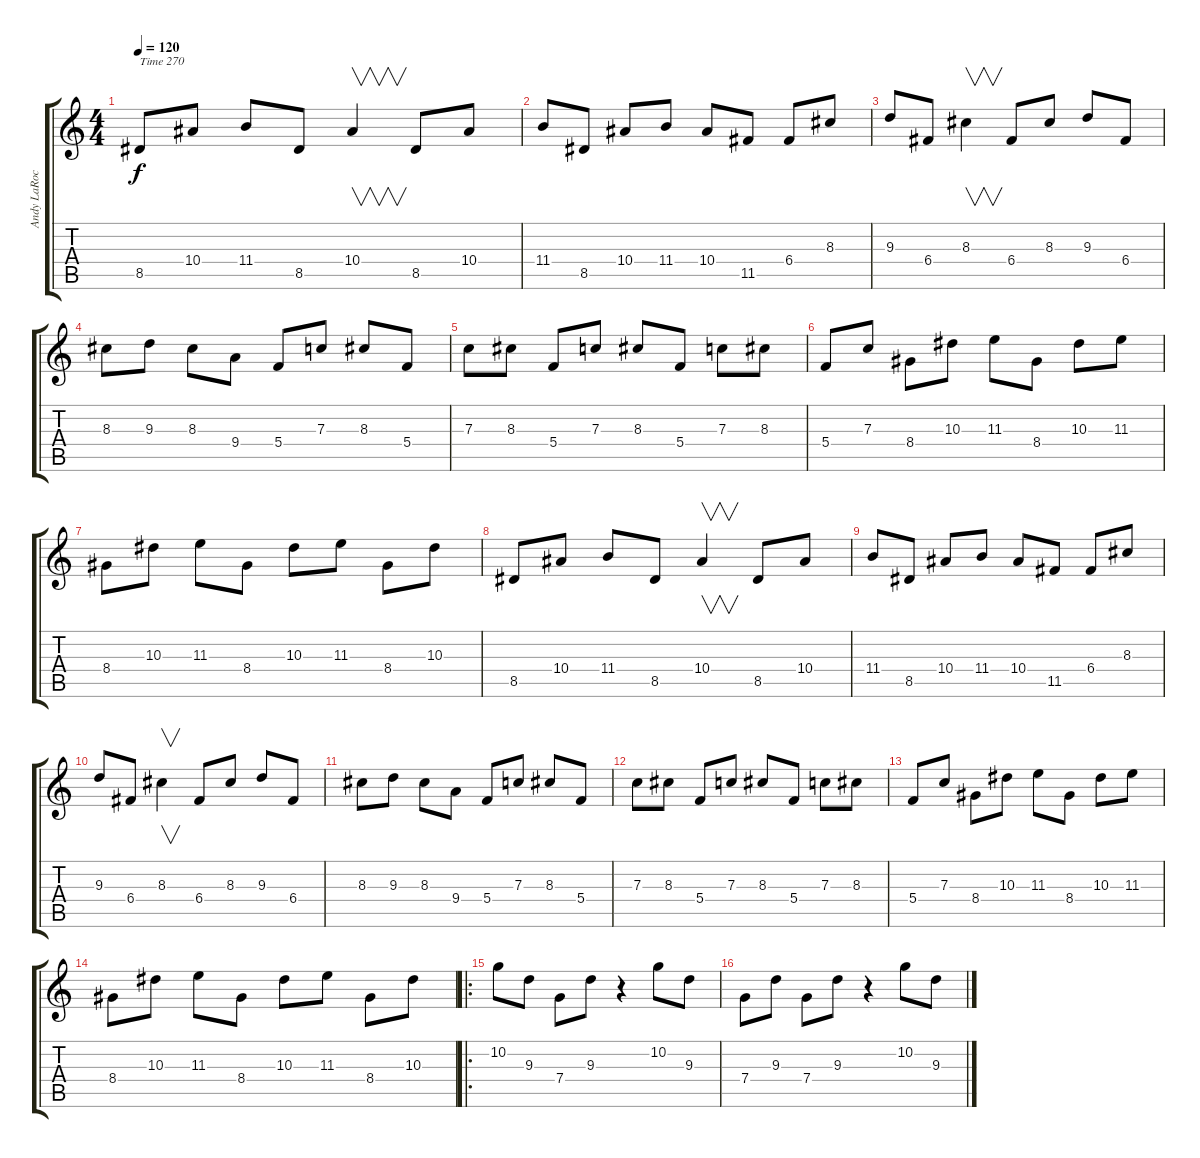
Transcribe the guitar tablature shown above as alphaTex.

\track ("Andy LaRocque" "Andy LaRoc") {instrument distortionguitar}
\staff {score tabs}
\tuning (D4 A3 F3 C3 G2 D2) {hide}
\ts (4 4)
\tempo 120
\tempo 210
\tempo 120
\clef g2
\ks c
8.5.8{txt "Time 270" dy f instrument distortionguitar} 10.4.8 11.4.8 8.5.8 10.4.4{v} 8.5.8 10.4.8 |
11.4.8 8.5.8 10.4.8 11.4.8 10.4.8 11.5.8 6.4.8 8.3.8 |
9.3.8 6.4.8 8.3.4{v} 6.4.8 8.3.8 9.3.8 6.4.8 |
8.3.8 9.3.8 8.3.8 9.4.8 5.4.8 7.3.8 8.3.8 5.4.8 |
7.3.8 8.3.8 5.4.8 7.3.8 8.3.8 5.4.8 7.3.8 8.3.8 |
5.4.8 7.3.8 8.4.8 10.3.8 11.3.8 8.4.8 10.3.8 11.3.8 |
8.4.8 10.3.8 11.3.8 8.4.8 10.3.8 11.3.8 8.4.8 10.3.8 |
8.5.8 10.4.8 11.4.8 8.5.8 10.4.4{v} 8.5.8 10.4.8 |
11.4.8 8.5.8 10.4.8 11.4.8 10.4.8 11.5.8 6.4.8 8.3.8 |
9.3.8 6.4.8 8.3.4{v} 6.4.8 8.3.8 9.3.8 6.4.8 |
8.3.8 9.3.8 8.3.8 9.4.8 5.4.8 7.3.8 8.3.8 5.4.8 |
7.3.8 8.3.8 5.4.8 7.3.8 8.3.8 5.4.8 7.3.8 8.3.8 |
5.4.8 7.3.8 8.4.8 10.3.8 11.3.8 8.4.8 10.3.8 11.3.8 |
8.4.8 10.3.8 11.3.8 8.4.8 10.3.8 11.3.8 8.4.8 10.3.8 |
\ro
10.2.8 9.3.8 7.4.8 9.3.8 r.4 10.2.8 9.3.8 |
7.4.8 9.3.8 7.4.8 9.3.8 r.4 10.2.8 9.3.8
